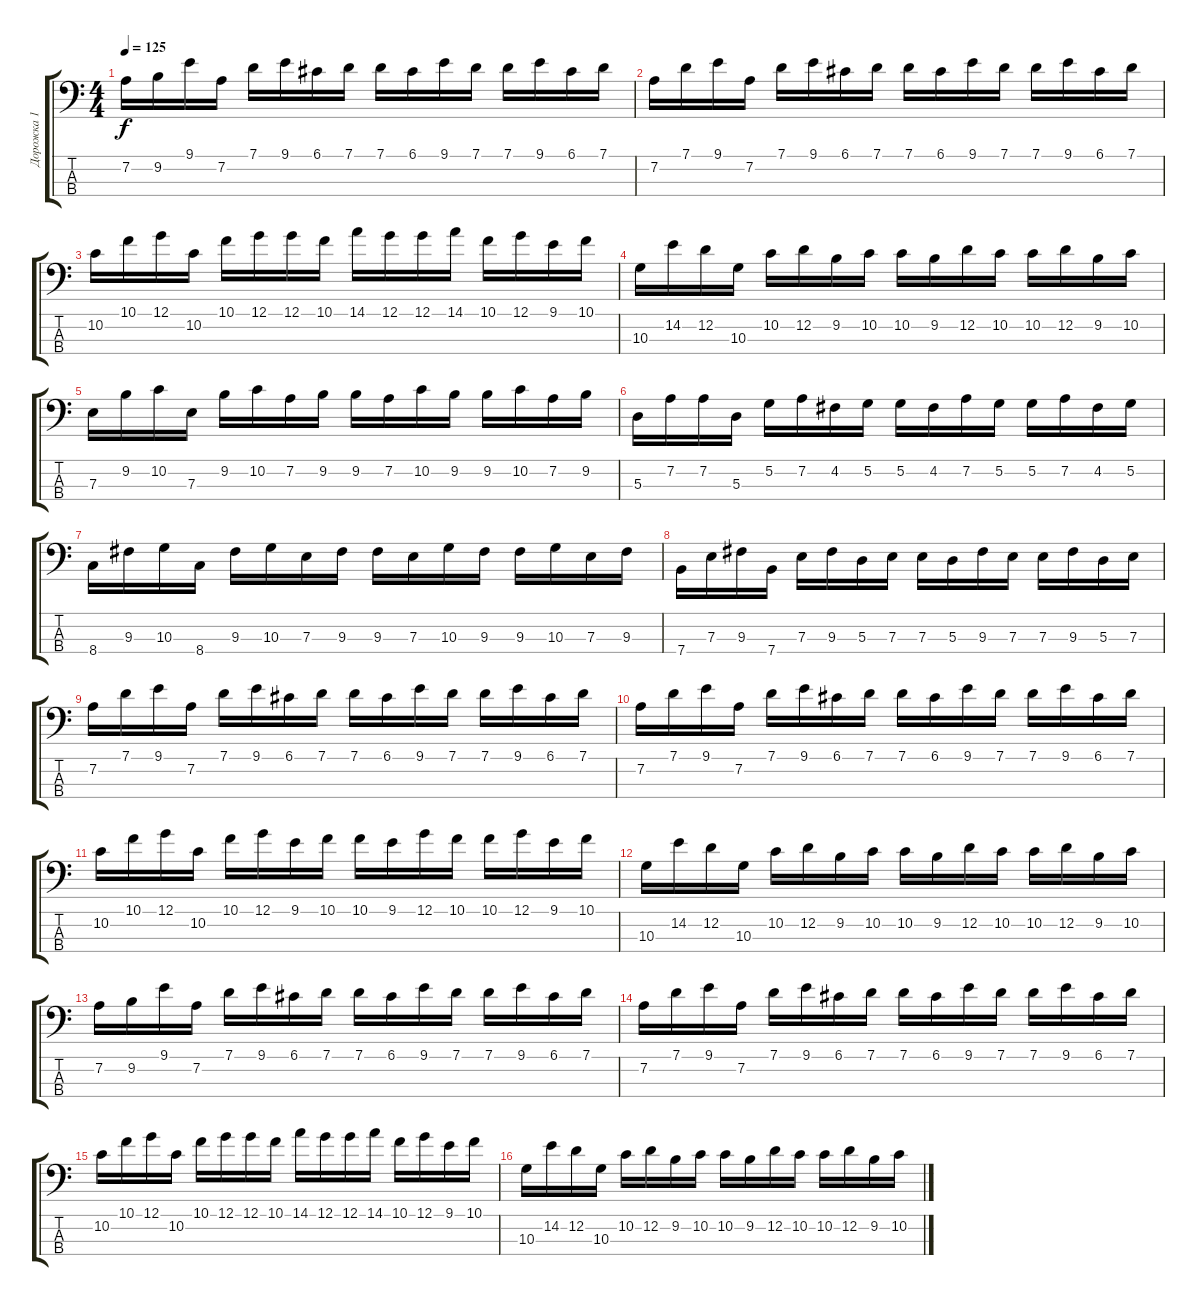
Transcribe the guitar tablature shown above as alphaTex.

\track ("Дорожка 1" "Дорожка 1") {instrument electricbasspick}
\staff {score tabs}
\tuning (G2 D2 A1 E1) {hide}
\ts (4 4)
\tempo 125
\clef f4
\ks c
7.2.16{dy f} 9.2.16 9.1.16 7.2.16 7.1.16 9.1.16 6.1.16 7.1.16 7.1.16 6.1.16 9.1.16 7.1.16 7.1.16 9.1.16 6.1.16 7.1.16 |
7.2.16 7.1.16 9.1.16 7.2.16 7.1.16 9.1.16 6.1.16 7.1.16 7.1.16 6.1.16 9.1.16 7.1.16 7.1.16 9.1.16 6.1.16 7.1.16 |
10.2.16 10.1.16 12.1.16 10.2.16 10.1.16 12.1.16 12.1.16 10.1.16 14.1.16 12.1.16 12.1.16 14.1.16 10.1.16 12.1.16 9.1.16 10.1.16 |
10.3.16 14.2.16 12.2.16 10.3.16 10.2.16 12.2.16 9.2.16 10.2.16 10.2.16 9.2.16 12.2.16 10.2.16 10.2.16 12.2.16 9.2.16 10.2.16 |
7.3.16 9.2.16 10.2.16 7.3.16 9.2.16 10.2.16 7.2.16 9.2.16 9.2.16 7.2.16 10.2.16 9.2.16 9.2.16 10.2.16 7.2.16 9.2.16 |
5.3.16 7.2.16 7.2.16 5.3.16 5.2.16 7.2.16 4.2.16 5.2.16 5.2.16 4.2.16 7.2.16 5.2.16 5.2.16 7.2.16 4.2.16 5.2.16 |
8.4.16 9.3.16 10.3.16 8.4.16 9.3.16 10.3.16 7.3.16 9.3.16 9.3.16 7.3.16 10.3.16 9.3.16 9.3.16 10.3.16 7.3.16 9.3.16 |
7.4.16 7.3.16 9.3.16 7.4.16 7.3.16 9.3.16 5.3.16 7.3.16 7.3.16 5.3.16 9.3.16 7.3.16 7.3.16 9.3.16 5.3.16 7.3.16 |
7.2.16 7.1.16 9.1.16 7.2.16 7.1.16 9.1.16 6.1.16 7.1.16 7.1.16 6.1.16 9.1.16 7.1.16 7.1.16 9.1.16 6.1.16 7.1.16 |
7.2.16 7.1.16 9.1.16 7.2.16 7.1.16 9.1.16 6.1.16 7.1.16 7.1.16 6.1.16 9.1.16 7.1.16 7.1.16 9.1.16 6.1.16 7.1.16 |
10.2.16 10.1.16 12.1.16 10.2.16 10.1.16 12.1.16 9.1.16 10.1.16 10.1.16 9.1.16 12.1.16 10.1.16 10.1.16 12.1.16 9.1.16 10.1.16 |
10.3.16 14.2.16 12.2.16 10.3.16 10.2.16 12.2.16 9.2.16 10.2.16 10.2.16 9.2.16 12.2.16 10.2.16 10.2.16 12.2.16 9.2.16 10.2.16 |
7.2.16 9.2.16 9.1.16 7.2.16 7.1.16 9.1.16 6.1.16 7.1.16 7.1.16 6.1.16 9.1.16 7.1.16 7.1.16 9.1.16 6.1.16 7.1.16 |
7.2.16 7.1.16 9.1.16 7.2.16 7.1.16 9.1.16 6.1.16 7.1.16 7.1.16 6.1.16 9.1.16 7.1.16 7.1.16 9.1.16 6.1.16 7.1.16 |
10.2.16 10.1.16 12.1.16 10.2.16 10.1.16 12.1.16 12.1.16 10.1.16 14.1.16 12.1.16 12.1.16 14.1.16 10.1.16 12.1.16 9.1.16 10.1.16 |
10.3.16 14.2.16 12.2.16 10.3.16 10.2.16 12.2.16 9.2.16 10.2.16 10.2.16 9.2.16 12.2.16 10.2.16 10.2.16 12.2.16 9.2.16 10.2.16
